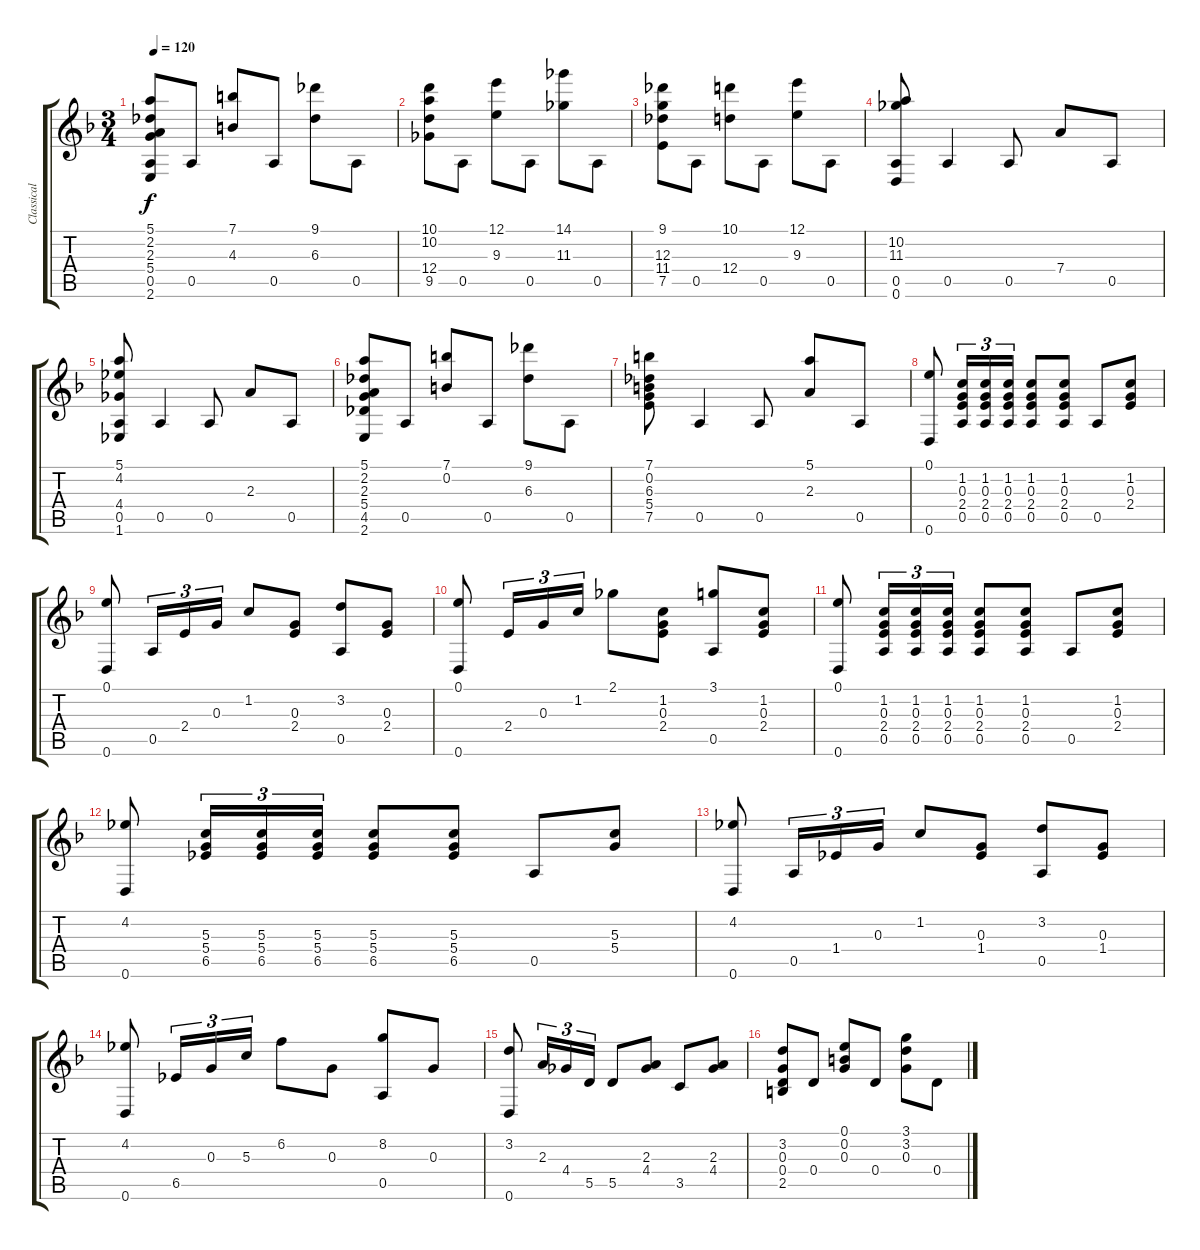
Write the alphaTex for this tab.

\track ("Classical Guitar" "Classical ") {instrument acousticguitarnylon}
\staff {score tabs}
\tuning (E4 B3 G3 D3 A2 D2) {hide}
\ts (3 4)
\tempo 120
\clef g2
\ks dminor
(5.1 2.2 2.3 5.4 0.5 2.6).8{dy f} 0.5.8 (7.1 4.3).8 0.5.8 (9.1 6.3).8 0.5.8 |
(10.1 10.2 12.4 9.5).8 0.5.8 (12.1 9.3).8 0.5.8 (14.1 11.3).8 0.5.8 |
(9.1 12.3 11.4 7.5).8 0.5.8 (10.1 12.4).8 0.5.8 (12.1 9.3).8 0.5.8 |
(10.2 11.3 0.5 0.6).8 0.5.4 0.5.8 7.4.8 0.5.8 |
(5.1 4.2 4.4 0.5 1.6).8 0.5.4 0.5.8 2.3.8 0.5.8 |
(5.1 2.2 2.3 5.4 4.5 2.6).8 0.5.8 (7.1 0.2).8 0.5.8 (9.1 6.3).8 0.5.8 |
(7.1 0.2 6.3 5.4 7.5).8 0.5.4 0.5.8 (5.1 2.3).8 0.5.8 |
(0.1 0.6).8 (1.2 0.3 2.4 0.5).16{tu (3 2)} (1.2 0.3 2.4 0.5).16{tu (3 2)} (1.2 0.3 2.4 0.5).16{tu (3 2)} (1.2 0.3 2.4 0.5).8 (1.2 0.3 2.4 0.5).8 0.5.8 (1.2 0.3 2.4).8 |
(0.1 0.6).8 0.5.16{tu (3 2)} 2.4.16{tu (3 2)} 0.3.16{tu (3 2)} 1.2.8 (0.3 2.4).8 (3.2 0.5).8 (0.3 2.4).8 |
(0.1 0.6).8 2.4.16{tu (3 2)} 0.3.16{tu (3 2)} 1.2.16{tu (3 2)} 2.1.8 (1.2 0.3 2.4).8 (3.1 0.5).8 (1.2 0.3 2.4).8 |
(0.1 0.6).8 (1.2 0.3 2.4 0.5).16{tu (3 2)} (1.2 0.3 2.4 0.5).16{tu (3 2)} (1.2 0.3 2.4 0.5).16{tu (3 2)} (1.2 0.3 2.4 0.5).8 (1.2 0.3 2.4 0.5).8 0.5.8 (1.2 0.3 2.4).8 |
(4.2 0.6).8 (5.3 5.4 6.5).16{tu (3 2)} (5.3 5.4 6.5).16{tu (3 2)} (5.3 5.4 6.5).16{tu (3 2)} (5.3 5.4 6.5).8 (5.3 5.4 6.5).8 0.5.8 (5.3 5.4).8 |
(4.2 0.6).8 0.5.16{tu (3 2)} 1.4.16{tu (3 2)} 0.3.16{tu (3 2)} 1.2.8 (0.3 1.4).8 (3.2 0.5).8 (0.3 1.4).8 |
(4.2 0.6).8 6.5.16{tu (3 2)} 0.3.16{tu (3 2)} 5.3.16{tu (3 2)} 6.2.8 0.3.8 (8.2 0.5).8 0.3.8 |
(3.2 0.6).8 2.3.16{tu (3 2)} 4.4.16{tu (3 2)} 5.5.16{tu (3 2)} 5.5.8 (2.3 4.4).8 3.5.8 (2.3 4.4).8 |
(3.2 0.3 0.4 2.5).8 0.4.8 (0.1 0.2 0.3).8 0.4.8 (3.1 3.2 0.3).8 0.4.8
